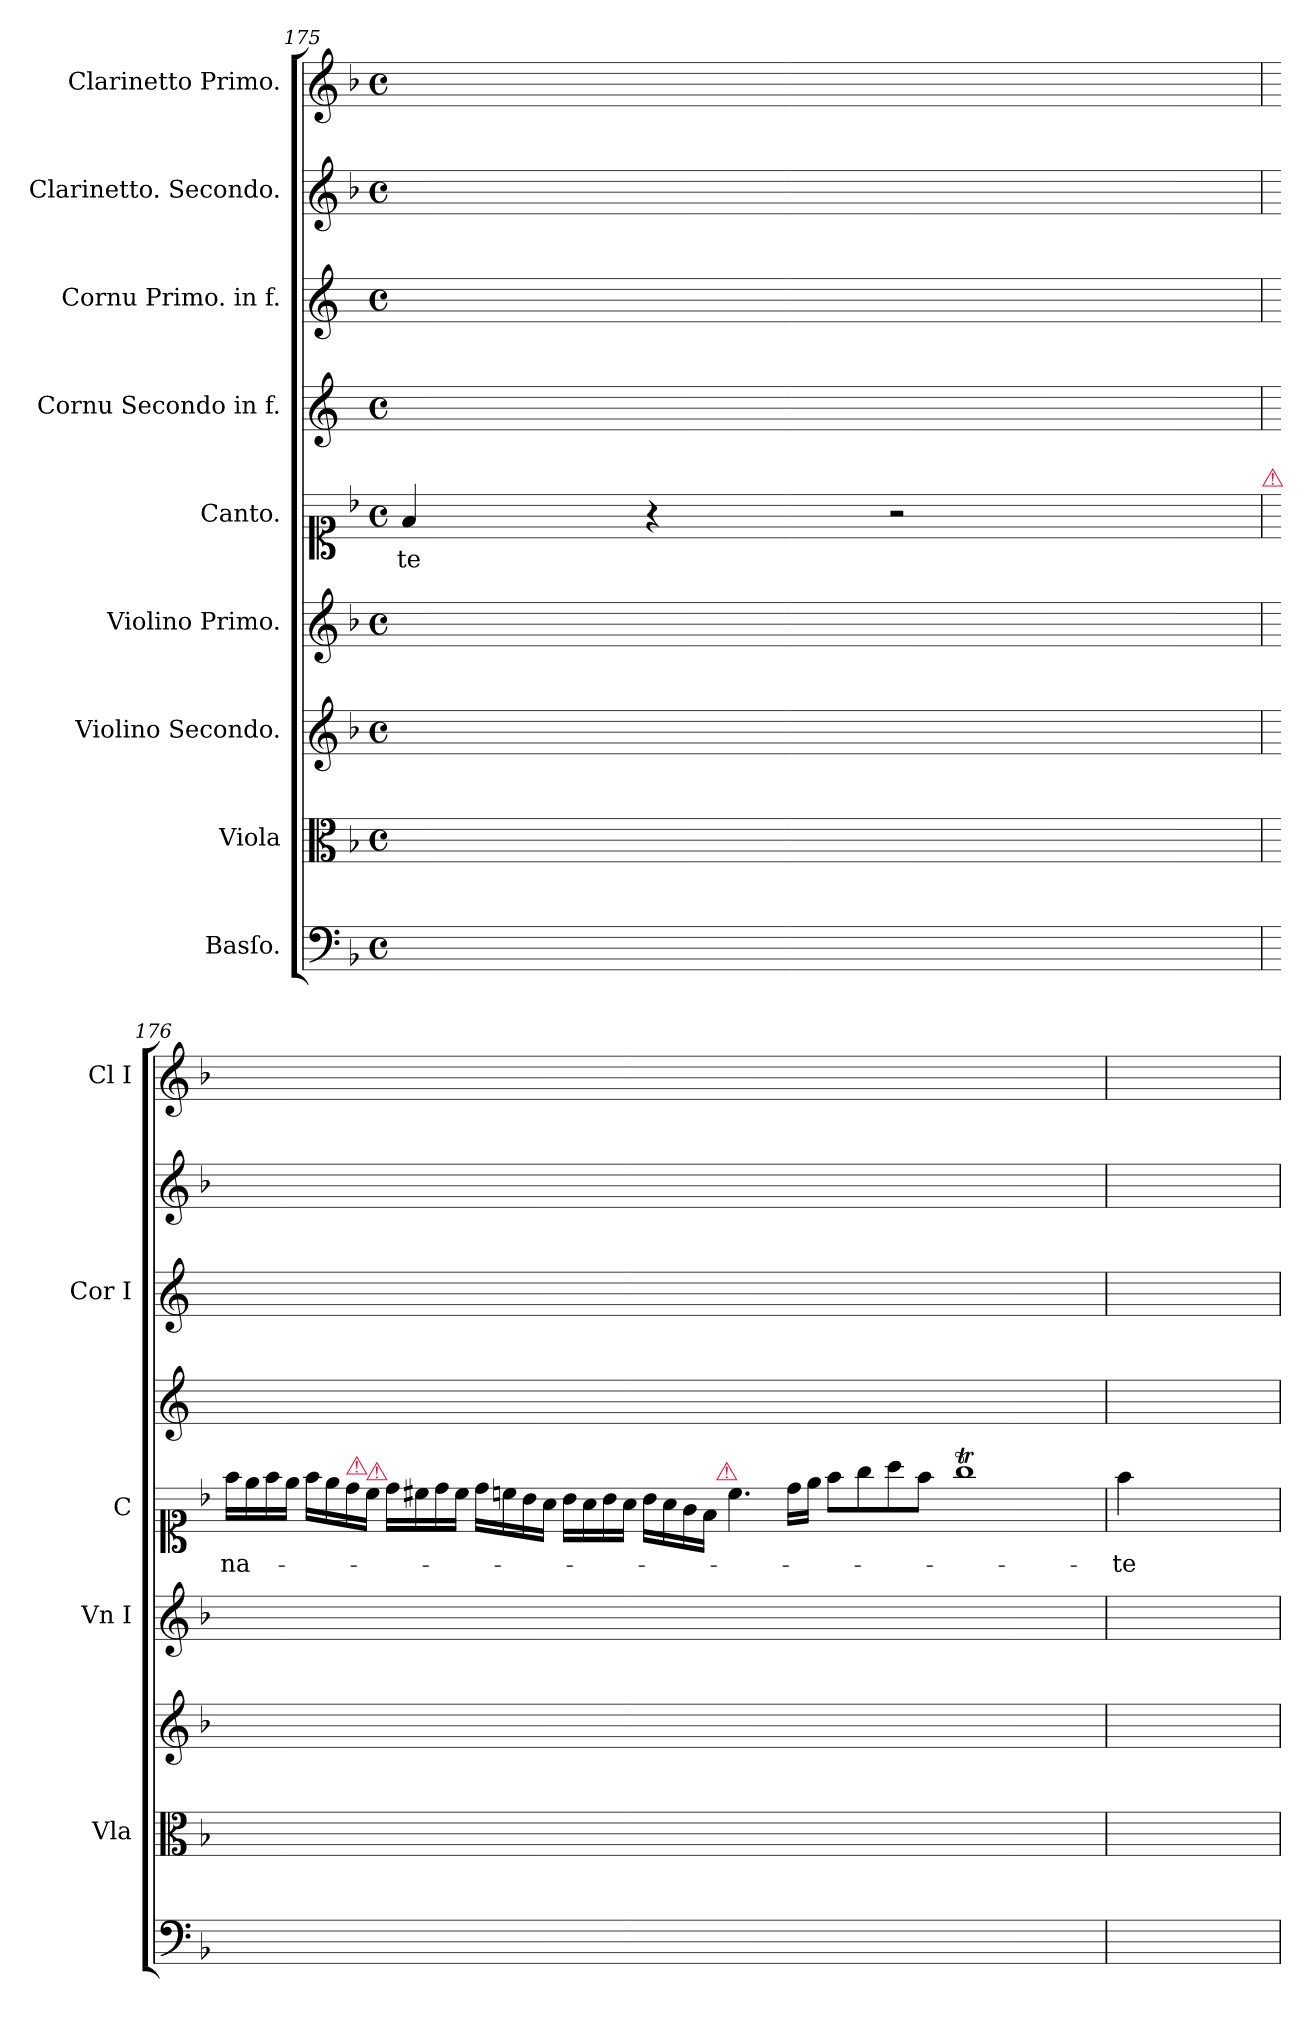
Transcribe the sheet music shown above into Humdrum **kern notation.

**kern	**kern	**kern	**kern	**kern	**text	**kern	**kern	**kern	**kern
*part9	*part8	*part7	*part6	*part5	*part5	*part4	*part3	*part2	*part1
*staff9	*staff8	*staff7	*staff6	*staff5	*staff5	*staff4	*staff3	*staff2	*staff1
*I"Basſo.	*I"Viola	*I"Violino Secondo.	*I"Violino Primo.	*I"Canto.	*	*I"Cornu Secondo in f.	*I"Cornu Primo. in f.	*I"Clarinetto. Secondo.	*I"Clarinetto Primo.
*	*I'Vla	*	*I'Vn I	*I'C	*	*	*I'Cor I	*	*I'Cl I
*clefF4	*clefC3	*clefG2	*clefG2	*clefC1	*	*clefG2	*clefG2	*clefG2	*clefG2
*	*	*	*	*	*	*ITrd4c7	*ITrd4c7	*	*
*k[b-]	*k[b-]	*k[b-]	*k[b-]	*k[b-]	*	*k[b-]	*k[b-]	*k[b-]	*k[b-]
*F:	*F:	*F:	*F:	*F:	*	*	*	*F:	*F:
*M4/4	*M4/4	*M4/4	*M4/4	*M4/4	*	*M4/4	*M4/4	*M4/4	*M4/4
*met(c)	*met(c)	*met(c)	*met(c)	*met(c)	*	*met(c)	*met(c)	*met(c)	*met(c)
=175	=175	=175	=175	=175	=175	=175	=175	=175	=175
1ryy	1ryy	1ryy	1ryy	4f/	-te	1ryy	1ryy	1ryy	1ryy
.	.	.	.	4r	.	.	.	.	.
.	.	.	.	2r	.	.	.	.	.
!	!	!	!	!LO:TX:a:color=crimson:t=⚠	!	!	!	!	!
=176	=176	=176	=176	=176	=176	=176	=176	=176	=176
!	!	!	!	!LO:TX:a:color=crimson:t=⚠	!	!	!	!	!
*	*	*	*	*^	*	*	*	*	*
0ryy	0ryy	0ryy	0ryy	16ff\LL	1ryy	na-	0ryy	0ryy	0ryy	0ryy
.	.	.	.	16ee\	.	.	.	.	.	.
.	.	.	.	16ff\	.	.	.	.	.	.
.	.	.	.	16ee\JJ	.	.	.	.	.	.
.	.	.	.	16ff\LL	.	.	.	.	.	.
.	.	.	.	16ee\	.	.	.	.	.	.
!	!	!	!	!LO:TX:a:color=crimson:t=⚠	!	!	!	!	!	!
.	.	.	.	16dd\	.	.	.	.	.	.
!	!	!	!	!LO:TX:a:color=crimson:t=⚠	!	!	!	!	!	!
.	.	.	.	16cc\JJ	.	.	.	.	.	.
.	.	.	.	16dd\LL	.	.	.	.	.	.
.	.	.	.	16cc#X\	.	.	.	.	.	.
.	.	.	.	16dd\	.	.	.	.	.	.
.	.	.	.	16cc#\JJ	.	.	.	.	.	.
.	.	.	.	16dd\LL	.	.	.	.	.	.
.	.	.	.	16ccn\	.	.	.	.	.	.
.	.	.	.	16b-\	.	.	.	.	.	.
.	.	.	.	16a\JJ	.	.	.	.	.	.
.	.	.	.	16b-\LL	4...ryy	.	.	.	.	.
.	.	.	.	16a\	.	.	.	.	.	.
.	.	.	.	16b-\	.	.	.	.	.	.
.	.	.	.	16a\JJ	.	.	.	.	.	.
.	.	.	.	16b-\LL	.	.	.	.	.	.
.	.	.	.	16a\	.	.	.	.	.	.
.	.	.	.	16g\	.	.	.	.	.	.
.	.	.	.	16f\JJ	.	.	.	.	.	.
!	!	!	!	!	!LO:TX:a:color=crimson:t=⚠	!	!	!	!	!
.	.	.	.	.	1ryy	.	.	.	.	.
.	.	.	.	4.cc\	.	.	.	.	.	.
.	.	.	.	16dd\LL	.	.	.	.	.	.
.	.	.	.	16ee\JJ	.	.	.	.	.	.
1ryy	1ryy	1ryy	1ryy	8ff\L	.	.	1ryy	1ryy	1ryy	1ryy
.	.	.	.	8gg\	.	.	.	.	.	.
.	.	.	.	8aa\	.	.	.	.	.	.
.	.	.	.	8ff\J	.	.	.	.	.	.
.	.	.	.	.	1ryy	.	.	.	.	.
.	.	.	.	1ggT	.	.	.	.	.	.
2ryy	2ryy	2ryy	2ryy	.	.	.	2ryy	2ryy	2ryy	2ryy
.	.	.	.	.	32ryy	.	.	.	.	.
*	*	*	*	*v	*v	*	*	*	*	*
=177	=177	=177	=177	=177	=177	=177	=177	=177	=177
1ryy	1ryy	1ryy	1ryy	4ff\	-te	1ryy	1ryy	1ryy	1ryy
.	.	.	.	4ryy	.	.	.	.	.
.	.	.	.	2ryy	.	.	.	.	.
=	=	=	=	=	=	=	=	=	=
*-	*-	*-	*-	*-	*-	*-	*-	*-	*-
